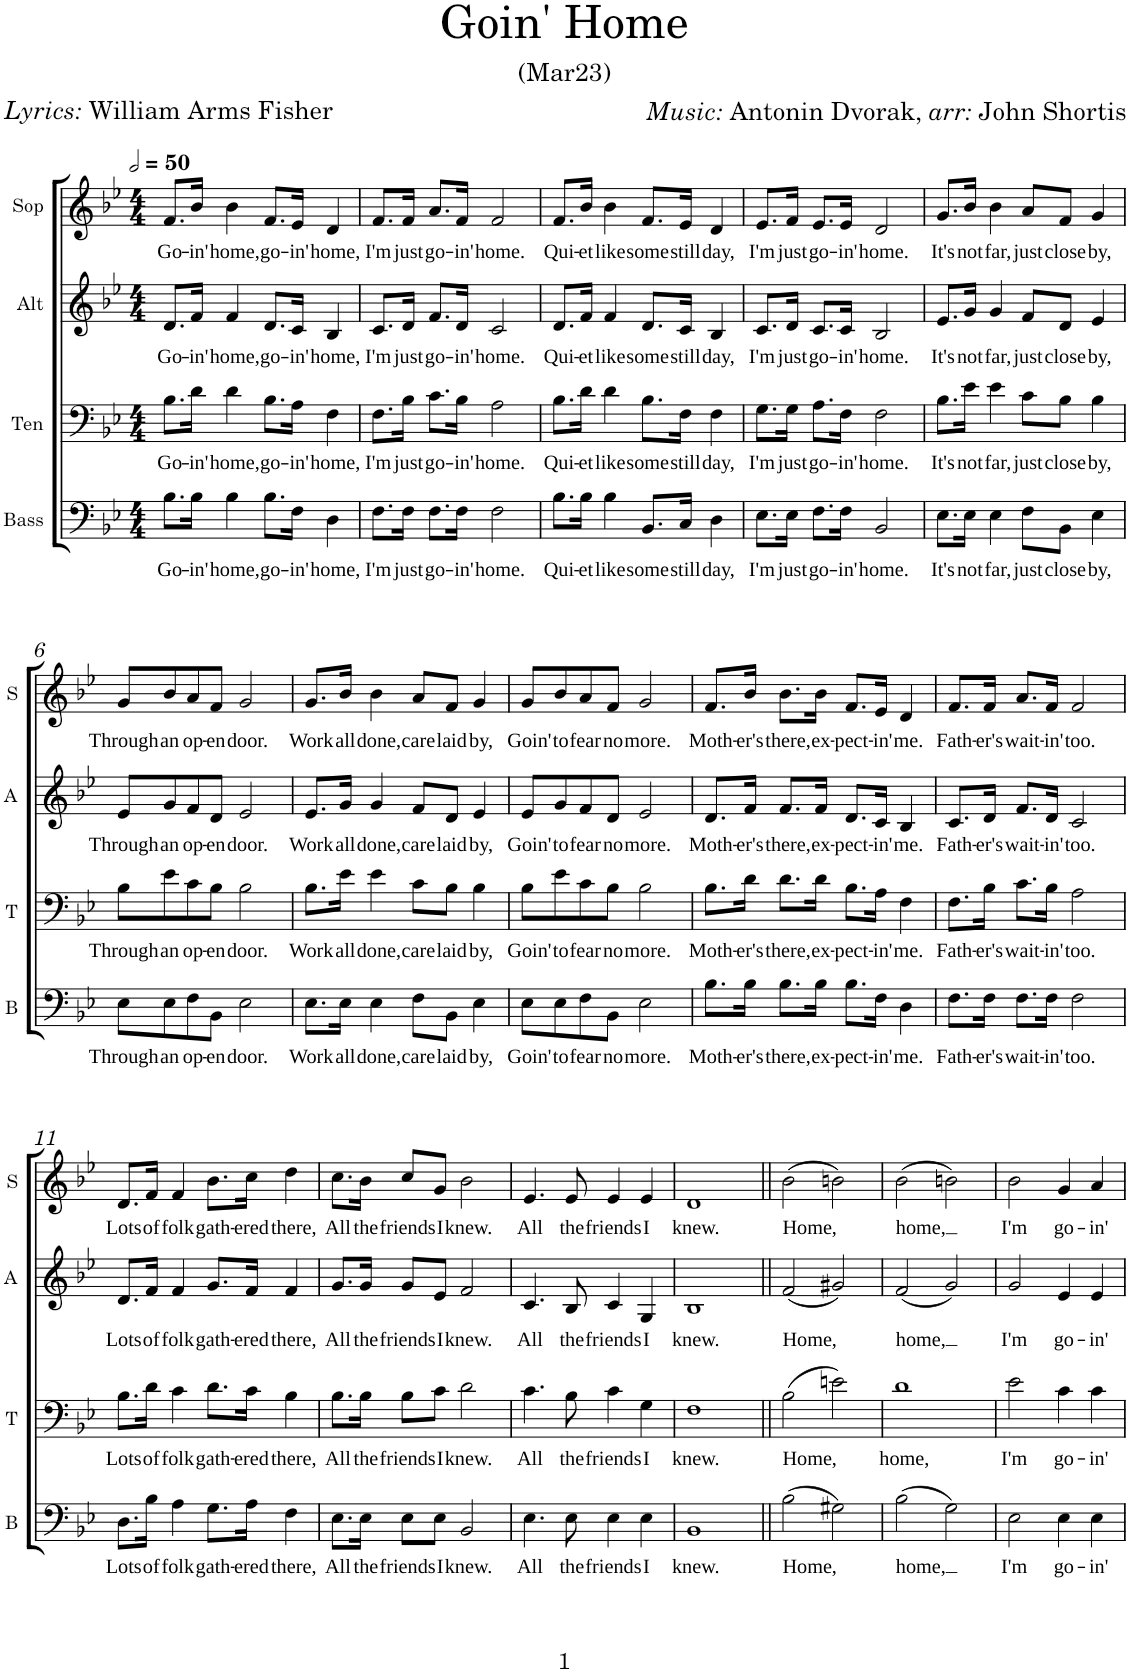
**kern	**text	**kern	**text	**kern	**text	**kern	**text
*part4	*part4	*part3	*part3	*part2	*part2	*part1	*part1
*staff4	*staff4	*staff3	*staff3	*staff2	*staff2	*staff1	*staff1
*I"Bass	*	*I"Ten	*	*I"Alt	*	*I"Sop	*
*I'B	*	*I'T	*	*I'A	*	*I'S	*
*clefF4	*	*clefF4	*	*clefG2	*	*clefG2	*
*k[b-e-]	*	*k[b-e-]	*	*k[b-e-]	*	*k[b-e-]	*
*M4/4	*	*M4/4	*	*M4/4	*	*M4/4	*
*MM100	*	*MM100	*	*MM100	*	*MM100	*
=1	=1	=1	=1	=1	=1	=1	=1
!	!LO:LY:b	!	!LO:LY:b	!	!LO:LY:b	!	!LO:LY:b
8.B-\L	Go-	8.B-\L	Go-	8.d/L	Go-	8.f/L	Go-
!	!LO:LY:b	!	!LO:LY:b	!	!LO:LY:b	!	!LO:LY:b
16B-\Jk	-in'	16d\Jk	-in'	16f/Jk	-in'	16b-/Jk	-in'
!	!LO:LY:b	!	!LO:LY:b	!	!LO:LY:b	!	!LO:LY:b
4B-\	home,	4d\	home,	4f/	home,	4b-\	home,
!	!LO:LY:b	!	!LO:LY:b	!	!LO:LY:b	!	!LO:LY:b
8.B-\L	go-	8.B-\L	go-	8.d/L	go-	8.f/L	go-
!	!LO:LY:b	!	!LO:LY:b	!	!LO:LY:b	!	!LO:LY:b
16F\Jk	-in'	16A\Jk	-in'	16c/Jk	-in'	16e-/Jk	-in'
!	!LO:LY:b	!	!LO:LY:b	!	!LO:LY:b	!	!LO:LY:b
4D\	home,	4F\	home,	4B-/	home,	4d/	home,
=2	=2	=2	=2	=2	=2	=2	=2
!	!LO:LY:b	!	!LO:LY:b	!	!LO:LY:b	!	!LO:LY:b
8.F\L	I'm	8.F\L	I'm	8.c/L	I'm	8.f/L	I'm
!	!LO:LY:b	!	!LO:LY:b	!	!LO:LY:b	!	!LO:LY:b
16F\Jk	just	16B-\Jk	just	16d/Jk	just	16f/Jk	just
!	!LO:LY:b	!	!LO:LY:b	!	!LO:LY:b	!	!LO:LY:b
8.F\L	go-	8.c\L	go-	8.f/L	go-	8.a/L	go-
!	!LO:LY:b	!	!LO:LY:b	!	!LO:LY:b	!	!LO:LY:b
16F\Jk	-in'	16B-\Jk	-in'	16d/Jk	-in'	16f/Jk	-in'
!	!LO:LY:b	!	!LO:LY:b	!	!LO:LY:b	!	!LO:LY:b
2F\	home.	2A\	home.	2c/	home.	2f/	home.
=3	=3	=3	=3	=3	=3	=3	=3
!	!LO:LY:b	!	!LO:LY:b	!	!LO:LY:b	!	!LO:LY:b
8.B-\L	Qui-	8.B-\L	Qui-	8.d/L	Qui-	8.f/L	Qui-
!	!LO:LY:b	!	!LO:LY:b	!	!LO:LY:b	!	!LO:LY:b
16B-\Jk	-et	16d\Jk	-et	16f/Jk	-et	16b-/Jk	-et
!	!LO:LY:b	!	!LO:LY:b	!	!LO:LY:b	!	!LO:LY:b
4B-\	like	4d\	like	4f/	like	4b-\	like
!	!LO:LY:b	!	!LO:LY:b	!	!LO:LY:b	!	!LO:LY:b
8.BB-/L	some	8.B-\L	some	8.d/L	some	8.f/L	some
!	!LO:LY:b	!	!LO:LY:b	!	!LO:LY:b	!	!LO:LY:b
16C/Jk	still	16F\Jk	still	16c/Jk	still	16e-/Jk	still
!	!LO:LY:b	!	!LO:LY:b	!	!LO:LY:b	!	!LO:LY:b
4D\	day,	4F\	day,	4B-/	day,	4d/	day,
=4	=4	=4	=4	=4	=4	=4	=4
!	!LO:LY:b	!	!LO:LY:b	!	!LO:LY:b	!	!LO:LY:b
8.E-\L	I'm	8.G\L	I'm	8.c/L	I'm	8.e-/L	I'm
!	!LO:LY:b	!	!LO:LY:b	!	!LO:LY:b	!	!LO:LY:b
16E-\Jk	just	16G\Jk	just	16d/Jk	just	16f/Jk	just
!	!LO:LY:b	!	!LO:LY:b	!	!LO:LY:b	!	!LO:LY:b
8.F\L	go-	8.A\L	go-	8.c/L	go-	8.e-/L	go-
!	!LO:LY:b	!	!LO:LY:b	!	!LO:LY:b	!	!LO:LY:b
16F\Jk	-in'	16F\Jk	-in'	16c/Jk	-in'	16e-/Jk	-in'
!	!LO:LY:b	!	!LO:LY:b	!	!LO:LY:b	!	!LO:LY:b
2BB-/	home.	2F\	home.	2B-/	home.	2d/	home.
=5	=5	=5	=5	=5	=5	=5	=5
!	!LO:LY:b	!	!LO:LY:b	!	!LO:LY:b	!	!LO:LY:b
8.E-\L	It's	8.B-\L	It's	8.e-/L	It's	8.g/L	It's
!	!LO:LY:b	!	!LO:LY:b	!	!LO:LY:b	!	!LO:LY:b
16E-\Jk	not	16e-\Jk	not	16g/Jk	not	16b-/Jk	not
!	!LO:LY:b	!	!LO:LY:b	!	!LO:LY:b	!	!LO:LY:b
4E-\	far,	4e-\	far,	4g/	far,	4b-\	far,
!	!LO:LY:b	!	!LO:LY:b	!	!LO:LY:b	!	!LO:LY:b
8F\L	just	8c\L	just	8f/L	just	8a/L	just
!	!LO:LY:b	!	!LO:LY:b	!	!LO:LY:b	!	!LO:LY:b
8BB-\J	close	8B-\J	close	8d/J	close	8f/J	close
!	!LO:LY:b	!	!LO:LY:b	!	!LO:LY:b	!	!LO:LY:b
4E-\	by,	4B-\	by,	4e-/	by,	4g/	by,
!!LO:LB:g=z
=6	=6	=6	=6	=6	=6	=6	=6
!	!LO:LY:b	!	!LO:LY:b	!	!LO:LY:b	!	!LO:LY:b
8E-\L	Through	8B-\L	Through	8e-/L	Through	8g/L	Through
!	!LO:LY:b	!	!LO:LY:b	!	!LO:LY:b	!	!LO:LY:b
8E-\	an	8e-\	an	8g/	an	8b-/	an
!	!LO:LY:b	!	!LO:LY:b	!	!LO:LY:b	!	!LO:LY:b
8F\	op-	8c\	op-	8f/	op-	8a/	op-
!	!LO:LY:b	!	!LO:LY:b	!	!LO:LY:b	!	!LO:LY:b
8BB-\J	-en	8B-\J	-en	8d/J	-en	8f/J	-en
!	!LO:LY:b	!	!LO:LY:b	!	!LO:LY:b	!	!LO:LY:b
2E-\	door.	2B-\	door.	2e-/	door.	2g/	door.
=7	=7	=7	=7	=7	=7	=7	=7
!	!LO:LY:b	!	!LO:LY:b	!	!LO:LY:b	!	!LO:LY:b
8.E-\L	Work	8.B-\L	Work	8.e-/L	Work	8.g/L	Work
!	!LO:LY:b	!	!LO:LY:b	!	!LO:LY:b	!	!LO:LY:b
16E-\Jk	all	16e-\Jk	all	16g/Jk	all	16b-/Jk	all
!	!LO:LY:b	!	!LO:LY:b	!	!LO:LY:b	!	!LO:LY:b
4E-\	done,	4e-\	done,	4g/	done,	4b-\	done,
!	!LO:LY:b	!	!LO:LY:b	!	!LO:LY:b	!	!LO:LY:b
8F\L	care	8c\L	care	8f/L	care	8a/L	care
!	!LO:LY:b	!	!LO:LY:b	!	!LO:LY:b	!	!LO:LY:b
8BB-\J	laid	8B-\J	laid	8d/J	laid	8f/J	laid
!	!LO:LY:b	!	!LO:LY:b	!	!LO:LY:b	!	!LO:LY:b
4E-\	by,	4B-\	by,	4e-/	by,	4g/	by,
=8	=8	=8	=8	=8	=8	=8	=8
!	!LO:LY:b	!	!LO:LY:b	!	!LO:LY:b	!	!LO:LY:b
8E-\L	Goin'	8B-\L	Goin'	8e-/L	Goin'	8g/L	Goin'
!	!LO:LY:b	!	!LO:LY:b	!	!LO:LY:b	!	!LO:LY:b
8E-\	to	8e-\	to	8g/	to	8b-/	to
!	!LO:LY:b	!	!LO:LY:b	!	!LO:LY:b	!	!LO:LY:b
8F\	fear	8c\	fear	8f/	fear	8a/	fear
!	!LO:LY:b	!	!LO:LY:b	!	!LO:LY:b	!	!LO:LY:b
8BB-\J	no	8B-\J	no	8d/J	no	8f/J	no
!	!LO:LY:b	!	!LO:LY:b	!	!LO:LY:b	!	!LO:LY:b
2E-\	more.	2B-\	more.	2e-/	more.	2g/	more.
=9	=9	=9	=9	=9	=9	=9	=9
!	!LO:LY:b	!	!LO:LY:b	!	!LO:LY:b	!	!LO:LY:b
8.B-\L	Moth-	8.B-\L	Moth-	8.d/L	Moth-	8.f/L	Moth-
!	!LO:LY:b	!	!LO:LY:b	!	!LO:LY:b	!	!LO:LY:b
16B-\Jk	-er's	16d\Jk	-er's	16f/Jk	-er's	16b-/Jk	-er's
!	!LO:LY:b	!	!LO:LY:b	!	!LO:LY:b	!	!LO:LY:b
8.B-\L	there,	8.d\L	there,	8.f/L	there,	8.b-\L	there,
!	!LO:LY:b	!	!LO:LY:b	!	!LO:LY:b	!	!LO:LY:b
16B-\Jk	ex-	16d\Jk	ex-	16f/Jk	ex-	16b-\Jk	ex-
!	!LO:LY:b	!	!LO:LY:b	!	!LO:LY:b	!	!LO:LY:b
8.B-\L	-pect-	8.B-\L	-pect-	8.d/L	-pect-	8.f/L	-pect-
!	!LO:LY:b	!	!LO:LY:b	!	!LO:LY:b	!	!LO:LY:b
16F\Jk	-in'	16A\Jk	-in'	16c/Jk	-in'	16e-/Jk	-in'
!	!LO:LY:b	!	!LO:LY:b	!	!LO:LY:b	!	!LO:LY:b
4D\	me.	4F\	me.	4B-/	me.	4d/	me.
=10	=10	=10	=10	=10	=10	=10	=10
!	!LO:LY:b	!	!LO:LY:b	!	!LO:LY:b	!	!LO:LY:b
8.F\L	Fath-	8.F\L	Fath-	8.c/L	Fath-	8.f/L	Fath-
!	!LO:LY:b	!	!LO:LY:b	!	!LO:LY:b	!	!LO:LY:b
16F\Jk	-er's	16B-\Jk	-er's	16d/Jk	-er's	16f/Jk	-er's
!	!LO:LY:b	!	!LO:LY:b	!	!LO:LY:b	!	!LO:LY:b
8.F\L	wait-	8.c\L	wait-	8.f/L	wait-	8.a/L	wait-
!	!LO:LY:b	!	!LO:LY:b	!	!LO:LY:b	!	!LO:LY:b
16F\Jk	-in'	16B-\Jk	-in'	16d/Jk	-in'	16f/Jk	-in'
!	!LO:LY:b	!	!LO:LY:b	!	!LO:LY:b	!	!LO:LY:b
2F\	too.	2A\	too.	2c/	too.	2f/	too.
!!LO:LB:g=z
=11	=11	=11	=11	=11	=11	=11	=11
!	!LO:LY:b	!	!LO:LY:b	!	!LO:LY:b	!	!LO:LY:b
8.D\L	Lots	8.B-\L	Lots	8.d/L	Lots	8.d/L	Lots
!	!LO:LY:b	!	!LO:LY:b	!	!LO:LY:b	!	!LO:LY:b
16B-\Jk	of	16d\Jk	of	16f/Jk	of	16f/Jk	of
!	!LO:LY:b	!	!LO:LY:b	!	!LO:LY:b	!	!LO:LY:b
4A\	folk	4c\	folk	4f/	folk	4f/	folk
!	!LO:LY:b	!	!LO:LY:b	!	!LO:LY:b	!	!LO:LY:b
8.G\L	gath-	8.d\L	gath-	8.g/L	gath-	8.b-\L	gath-
!	!LO:LY:b	!	!LO:LY:b	!	!LO:LY:b	!	!LO:LY:b
16A\Jk	-ered	16c\Jk	-ered	16f/Jk	-ered	16cc\Jk	-ered
!	!LO:LY:b	!	!LO:LY:b	!	!LO:LY:b	!	!LO:LY:b
4F\	there,	4B-\	there,	4f/	there,	4dd\	there,
=12	=12	=12	=12	=12	=12	=12	=12
!	!LO:LY:b	!	!LO:LY:b	!	!LO:LY:b	!	!LO:LY:b
8.E-\L	All	8.B-\L	All	8.g/L	All	8.cc\L	All
!	!LO:LY:b	!	!LO:LY:b	!	!LO:LY:b	!	!LO:LY:b
16E-\Jk	the	16B-\Jk	the	16g/Jk	the	16b-\Jk	the
!	!LO:LY:b	!	!LO:LY:b	!	!LO:LY:b	!	!LO:LY:b
8E-\L	friends	8B-\L	friends	8g/L	friends	8cc/L	friends
!	!LO:LY:b	!	!LO:LY:b	!	!LO:LY:b	!	!LO:LY:b
8E-\J	I	8c\J	I	8e-/J	I	8g/J	I
!	!LO:LY:b	!	!LO:LY:b	!	!LO:LY:b	!	!LO:LY:b
2BB-/	knew.	2d\	knew.	2f/	knew.	2b-\	knew.
=13	=13	=13	=13	=13	=13	=13	=13
!	!LO:LY:b	!	!LO:LY:b	!	!LO:LY:b	!	!LO:LY:b
4.E-\	All	4.c\	All	4.c/	All	4.e-/	All
!	!LO:LY:b	!	!LO:LY:b	!	!LO:LY:b	!	!LO:LY:b
8E-\	the	8B-\	the	8B-/	the	8e-/	the
!	!LO:LY:b	!	!LO:LY:b	!	!LO:LY:b	!	!LO:LY:b
4E-\	friends	4c\	friends	4c/	friends	4e-/	friends
!	!LO:LY:b	!	!LO:LY:b	!	!LO:LY:b	!	!LO:LY:b
4E-\	I	4G\	I	4G/	I	4e-/	I
=14	=14	=14	=14	=14	=14	=14	=14
!	!LO:LY:b	!	!LO:LY:b	!	!LO:LY:b	!	!LO:LY:b
1BB-	knew.	1F	knew.	1B-	knew.	1d	knew.
=15||	=15||	=15||	=15||	=15||	=15||	=15||	=15||
!	!LO:LY:b	!	!LO:LY:b	!	!LO:LY:b	!	!LO:LY:b
(2B-\	Home,	(2B-\	Home,	(2f/	Home,	(2b-\	Home,
2G#X\)	.	2en\)	.	2g#X/)	.	2bn\)	.
=16	=16	=16	=16	=16	=16	=16	=16
!	!LO:LY:b	!	!LO:LY:b	!	!LO:LY:b	!	!LO:LY:b
(2B-\	home,	1d	home,	(2f/	home,	(2b-\	home,
2G\)	.	.	.	2g/)	.	2bn\)	.
=17	=17	=17	=17	=17	=17	=17	=17
!	!LO:LY:b	!	!LO:LY:b	!	!LO:LY:b	!	!LO:LY:b
2E-\	I'm	2e-\	I'm	2g/	I'm	2b-\	I'm
!	!LO:LY:b	!	!LO:LY:b	!	!LO:LY:b	!	!LO:LY:b
4E-\	go-	4c\	go-	4e-/	go-	4g/	go-
!	!LO:LY:b	!	!LO:LY:b	!	!LO:LY:b	!	!LO:LY:b
4E-\	-in'	4c\	-in'	4e-/	-in'	4a/	-in'
=	=	=	=	=	=	=	=
*-	*-	*-	*-	*-	*-	*-	*-
